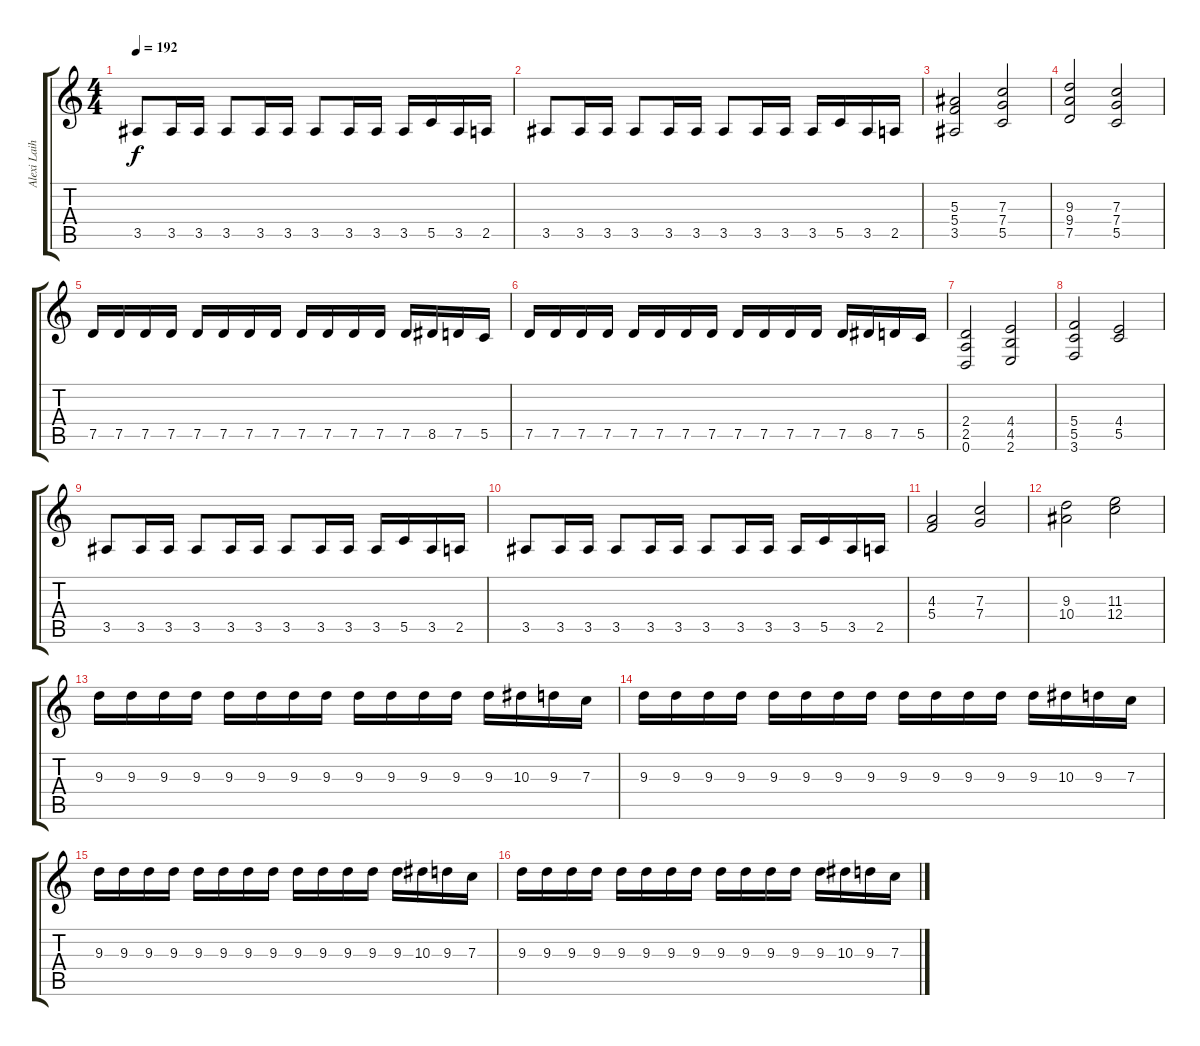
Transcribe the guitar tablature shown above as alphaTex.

\track ("Alexi Laiho" "Alexi Laih") {instrument overdrivenguitar}
\staff {score tabs}
\tuning (D4 A3 F3 C3 G2 D2) {hide}
\ts (4 4)
\tempo 192
\clef g2
\ks c
3.5.8{dy f} 3.5.16 3.5.16 3.5.8 3.5.16 3.5.16 3.5.8 3.5.16 3.5.16 3.5.16 5.5.16 3.5.16 2.5.16 |
3.5.8 3.5.16 3.5.16 3.5.8 3.5.16 3.5.16 3.5.8 3.5.16 3.5.16 3.5.16 5.5.16 3.5.16 2.5.16 |
(5.3 5.4 3.5).2 (7.3 7.4 5.5).2 |
(9.3 9.4 7.5).2 (7.3 7.4 5.5).2 |
7.5.16 7.5.16 7.5.16 7.5.16 7.5.16 7.5.16 7.5.16 7.5.16 7.5.16 7.5.16 7.5.16 7.5.16 7.5.16 8.5.16 7.5.16 5.5.16 |
7.5.16 7.5.16 7.5.16 7.5.16 7.5.16 7.5.16 7.5.16 7.5.16 7.5.16 7.5.16 7.5.16 7.5.16 7.5.16 8.5.16 7.5.16 5.5.16 |
(2.4 2.5 0.6).2 (4.4 4.5 2.6).2 |
(5.4 5.5 3.6).2 (4.4 5.5).2 |
3.5.8 3.5.16 3.5.16 3.5.8 3.5.16 3.5.16 3.5.8 3.5.16 3.5.16 3.5.16 5.5.16 3.5.16 2.5.16 |
3.5.8 3.5.16 3.5.16 3.5.8 3.5.16 3.5.16 3.5.8 3.5.16 3.5.16 3.5.16 5.5.16 3.5.16 2.5.16 |
(4.3 5.4).2 (7.3 7.4).2 |
(9.3 10.4).2 (11.3 12.4).2 |
9.3.16 9.3.16 9.3.16 9.3.16 9.3.16 9.3.16 9.3.16 9.3.16 9.3.16 9.3.16 9.3.16 9.3.16 9.3.16 10.3.16 9.3.16 7.3.16 |
9.3.16 9.3.16 9.3.16 9.3.16 9.3.16 9.3.16 9.3.16 9.3.16 9.3.16 9.3.16 9.3.16 9.3.16 9.3.16 10.3.16 9.3.16 7.3.16 |
9.3.16 9.3.16 9.3.16 9.3.16 9.3.16 9.3.16 9.3.16 9.3.16 9.3.16 9.3.16 9.3.16 9.3.16 9.3.16 10.3.16 9.3.16 7.3.16 |
9.3.16 9.3.16 9.3.16 9.3.16 9.3.16 9.3.16 9.3.16 9.3.16 9.3.16 9.3.16 9.3.16 9.3.16 9.3.16 10.3.16 9.3.16 7.3.16
